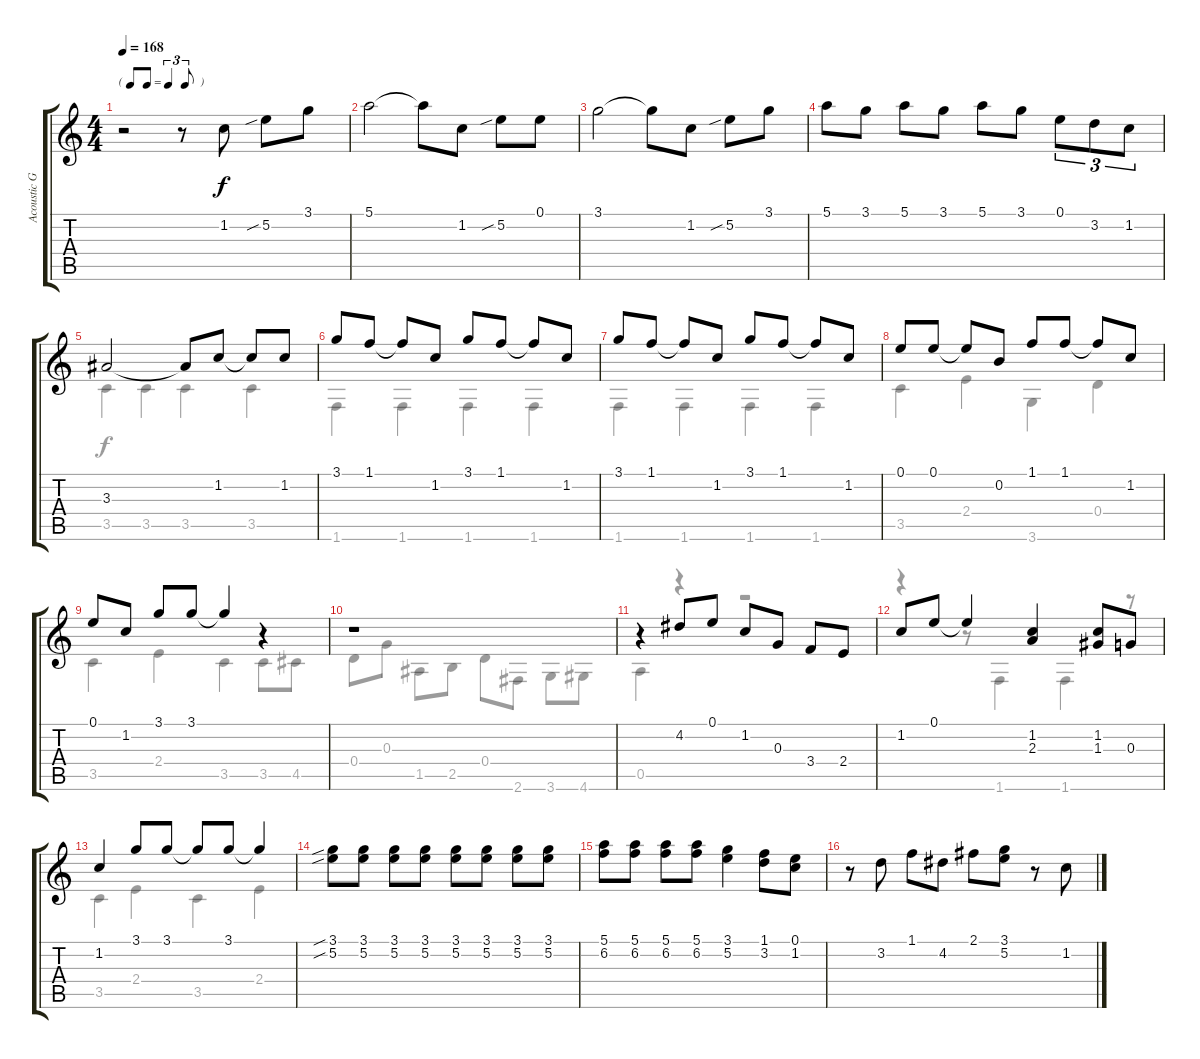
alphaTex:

\track ("Acoustic Guitar" "Acoustic G") {instrument acousticguitarsteel}
\staff {score tabs}
\tuning (E4 B3 G3 D3 A2 E2) {hide}
\voice
\ts (4 4)
\tf triplet8th
\tempo 168
\clef g2
\ks c
r.2{dy f instrument acousticguitarsteel} r.8 1.2.8 5.2{sib}.8 3.1.8 |
5.1.2 5.1{t}.8 1.2.8 5.2{sib}.8 0.1.8 |
3.1.2 3.1{t}.8 1.2.8 5.2{sib}.8 3.1.8 |
5.1.8 3.1.8 5.1.8 3.1.8 5.1.8 3.1.8 0.1.8{tu (3 2)} 3.2.8{tu (3 2)} 1.2.8{tu (3 2)} |
3.3.2 3.3{t}.8 1.2.8 1.2{t}.8 1.2.8 |
3.1.8 1.1.8 1.1{t}.8 1.2.8 3.1.8 1.1.8 1.1{t}.8 1.2.8 |
3.1.8 1.1.8 1.1{t}.8 1.2.8 3.1.8 1.1.8 1.1{t}.8 1.2.8 |
0.1.8 0.1.8 0.1{t}.8 0.2.8 1.1.8 1.1.8 1.1{t}.8 1.2.8 |
0.1.8 1.2.8 3.1.8 3.1.8 3.1{t}.4 r.4 |
r.1 |
r.4 4.2.8 0.1.8 1.2.8 0.3.8 3.4.8 2.4.8 |
1.2.8 0.1.8 0.1{t}.4 (1.2 2.3).4 (1.2 1.3).8 0.3.8 |
1.2.4 3.1.8 3.1.8 3.1{t}.8 3.1.8 3.1{t}.4 |
(3.1{sib} 5.2{sib}).8 (3.1 5.2).8 (3.1 5.2).8 (3.1 5.2).8 (3.1 5.2).8 (3.1 5.2).8 (3.1 5.2).8 (3.1 5.2).8 |
(5.1 6.2).8 (5.1 6.2).8 (5.1 6.2).8 (5.1 6.2).8 (3.1 5.2).4 (1.1 3.2).8 (0.1 1.2).8 |
r.8 3.2.8 1.1.8 4.2.8 2.1.8 (3.1 5.2).8 r.8 1.2.8
\voice
\clef g2
\ottava regular
\simile none
\ks c
|
|
|
|
3.5.4 3.5.4 3.5.4 3.5.4 |
1.6.4 1.6.4 1.6.4 1.6.4 |
1.6.4 1.6.4 1.6.4 1.6.4 |
3.5.4 2.4.4 3.6.4 0.4.4 |
3.5.4 2.4.4 3.5.4 3.5.8 4.5.8 |
0.4.8 0.3.8 1.5.8 2.5.8 0.4.8 2.6.8 3.6.8 4.6.8 |
0.5.4 r.4 r.2 |
r.4 r.8 1.6.4 1.6.4 r.8 |
3.5.4 2.4.4 3.5.4 2.4.4 |
|
|
